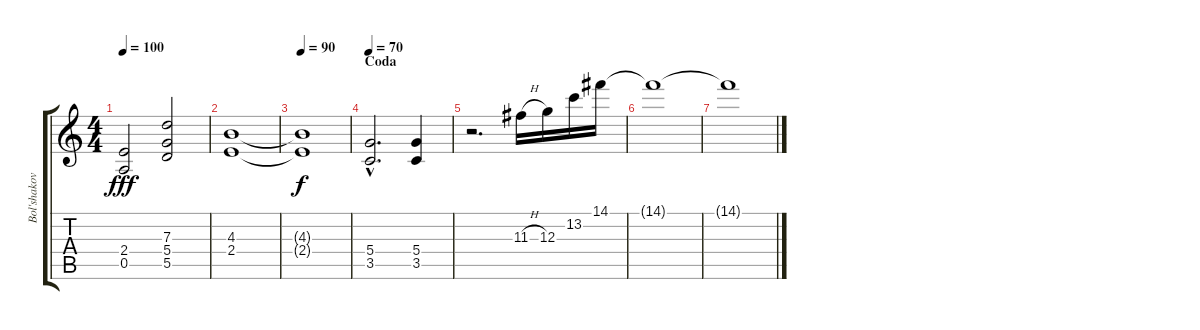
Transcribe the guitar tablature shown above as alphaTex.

\track ("Bol'shakov" "Bol'shakov") {instrument overdrivenguitar}
\staff {score tabs}
\tuning (E4 B3 G3 D3 A2 E2) {hide}
\ts (4 4)
\tempo 100
\clef g2
\ks c
(2.4 0.5).2{dy fff} (7.3 5.4 5.5).2 |
(4.3 2.4).1 |
\tempo 90
(4.3{t} 2.4{t}).1{dy f} |
\section ("" "Coda")
\tempo 70
(5.4{hac} 3.5{hac}).2{d} (5.4 3.5).4 |
r.2{d} 11.3{h}.16 12.3.16 13.2.16 14.1.16 |
14.1{t}.1 |
14.1{t}.1
